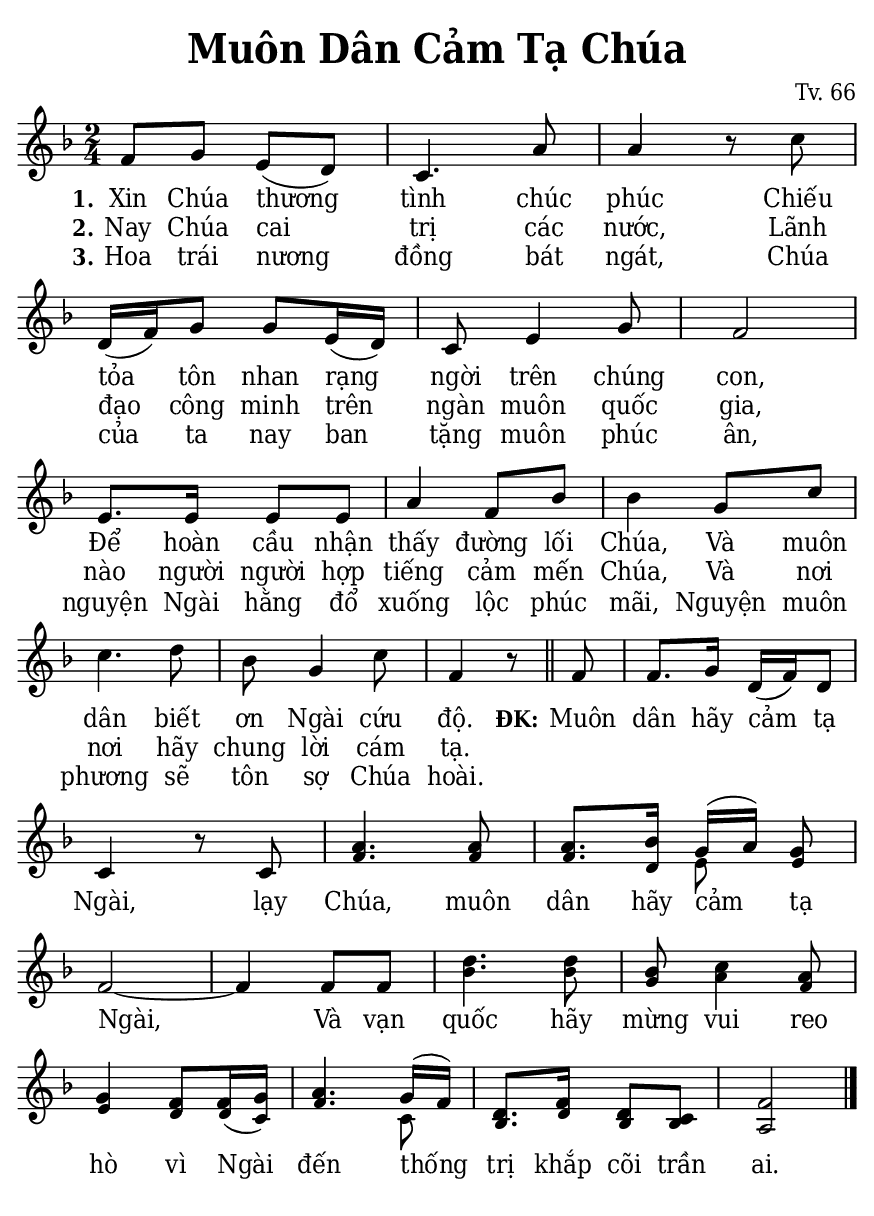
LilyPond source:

% Cài đặt chung\
\version "2.22.1"
\include "english.ly"

\header {
  title = \markup { \fontsize #1 "Muôn Dân Cảm Tạ Chúa" }
  composer = "Tv. 66"
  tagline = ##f
}

% Nhạc phiên khúc
nhacPhienKhucSop = \relative c' {
  f8 g e (d) |
  c4. a'8 |
  a4 r8 c |
  d,16 (f) g8 g e16 (d) |
  c8 e4 g8 |
  f2 |
  e8. e16 e8 e |
  a4 f8 bf |
  bf4 g8 c |
  c4. d8 |
  bf g4 c8 |
  f,4 r8 \bar "||"
  
  f |
  f8. g16 d (f) d8 |
  c4 r8 c |
  a'4. a8 |
  a8. bf16 g (a) g8 |
  f2 ~ |
  f4 f8 f |
  d'4. d8 |
  bf c4 a8 |
  g4 f8 f16 (g) |
  a4. g16 (f) |
  d8. f16 d8 c |
  f2 \bar "|."
}

nhacPhienKhucAlto = \relative c' {
  R2*11
  r4.
  f8 |
  f8. g16 d (f) d8 |
  c4 r8 c |
  f4. f8 |
  f8. d16 e8 e |
  f2 ~ |
  f4 f8 f |
  bf4. bf8 |
  g8 a4 f8 |
  e4 d8 d16 (c) |
  f4. c8 |
  bf8. d16 bf8 bf |
  a2
}

% Lời phiên khúc
loiPhienKhucSop = \lyrics {
  <<
    {
      \set stanza = "1."
      Xin Chúa thương tình chúc phúc
      Chiếu tỏa tôn nhan rạng ngời trên chúng con,
      Để hoàn cầu nhận thấy đường lối Chúa,
      Và muôn dân biết ơn Ngài cứu độ.
    }
    \new Lyrics {
	    \set associatedVoice = "beSop"
	    \set stanza = "2."
	    Nay Chúa cai trị các nước,
	    Lãnh đạo công minh trên ngàn muôn quốc gia,
	    nào người người hợp tiếng cảm mến Chúa,
	    Và nơi nơi hãy chung lời cám tạ.
    }
    \new Lyrics {
	    \set associatedVoice = "beSop"
	    \set stanza = "3."
	    Hoa trái nương đồng bát ngát,
	    Chúa của ta nay ban tặng muôn phúc ân,
	    nguyện Ngài hằng đổ xuống lộc phúc mãi,
	    Nguyện muôn phương sẽ tôn sợ Chúa hoài.
    }
  >>
  \set stanza = "ĐK:"
  Muôn dân hãy cảm tạ Ngài,
  lạy Chúa, muôn dân hãy cảm tạ Ngài,
  Và vạn quốc hãy mừng vui reo hò
  vì Ngài đến thống trị khắp cõi trần ai.
}

% Dàn trang
\paper {
  #(set-paper-size "a5")
  top-margin = 3\mm
  bottom-margin = 3\mm
  left-margin = 3\mm
  right-margin = 3\mm
  indent = #0
  #(define fonts
	 (make-pango-font-tree "Deja Vu Serif Condensed"
	 		       "Deja Vu Serif Condensed"
			       "Deja Vu Serif Condensed"
			       (/ 20 20)))
  print-page-number = ##f
  system-system-spacing = #'((basic-distance . 0.1) (padding . 2))
  page-count = 1
}

TongNhip = {
  \key f \major \time 2/4
  \set Timing.beamExceptions = #'()
  \set Timing.baseMoment = #(ly:make-moment 1/4)
}

% Đổi kích thước nốt cho bè phụ
notBePhu =
#(define-music-function (font-size music) (number? ly:music?)
   (for-some-music
     (lambda (m)
       (if (music-is-of-type? m 'rhythmic-event)
           (begin
             (set! (ly:music-property m 'tweaks)
                   (cons `(font-size . ,font-size)
                         (ly:music-property m 'tweaks)))
             #t)
           #f))
     music)
   music)

\score {
  \new ChoirStaff <<
    \new Staff \with {
        \consists "Merge_rests_engraver"
        printPartCombineTexts = ##f
      }
      <<
      \new Voice \TongNhip \partCombine 
        \nhacPhienKhucSop
        \notBePhu -1 { \nhacPhienKhucAlto }
      \new NullVoice = beSop \nhacPhienKhucSop
      \new Lyrics \lyricsto beSop \loiPhienKhucSop
      >>
  >>
  \layout {
    \override Lyrics.LyricSpace.minimum-distance = #1.5
    \override Score.BarNumber.break-visibility = ##(#f #f #f)
    \override Score.SpacingSpanner.uniform-stretching = ##t
  } 
}
